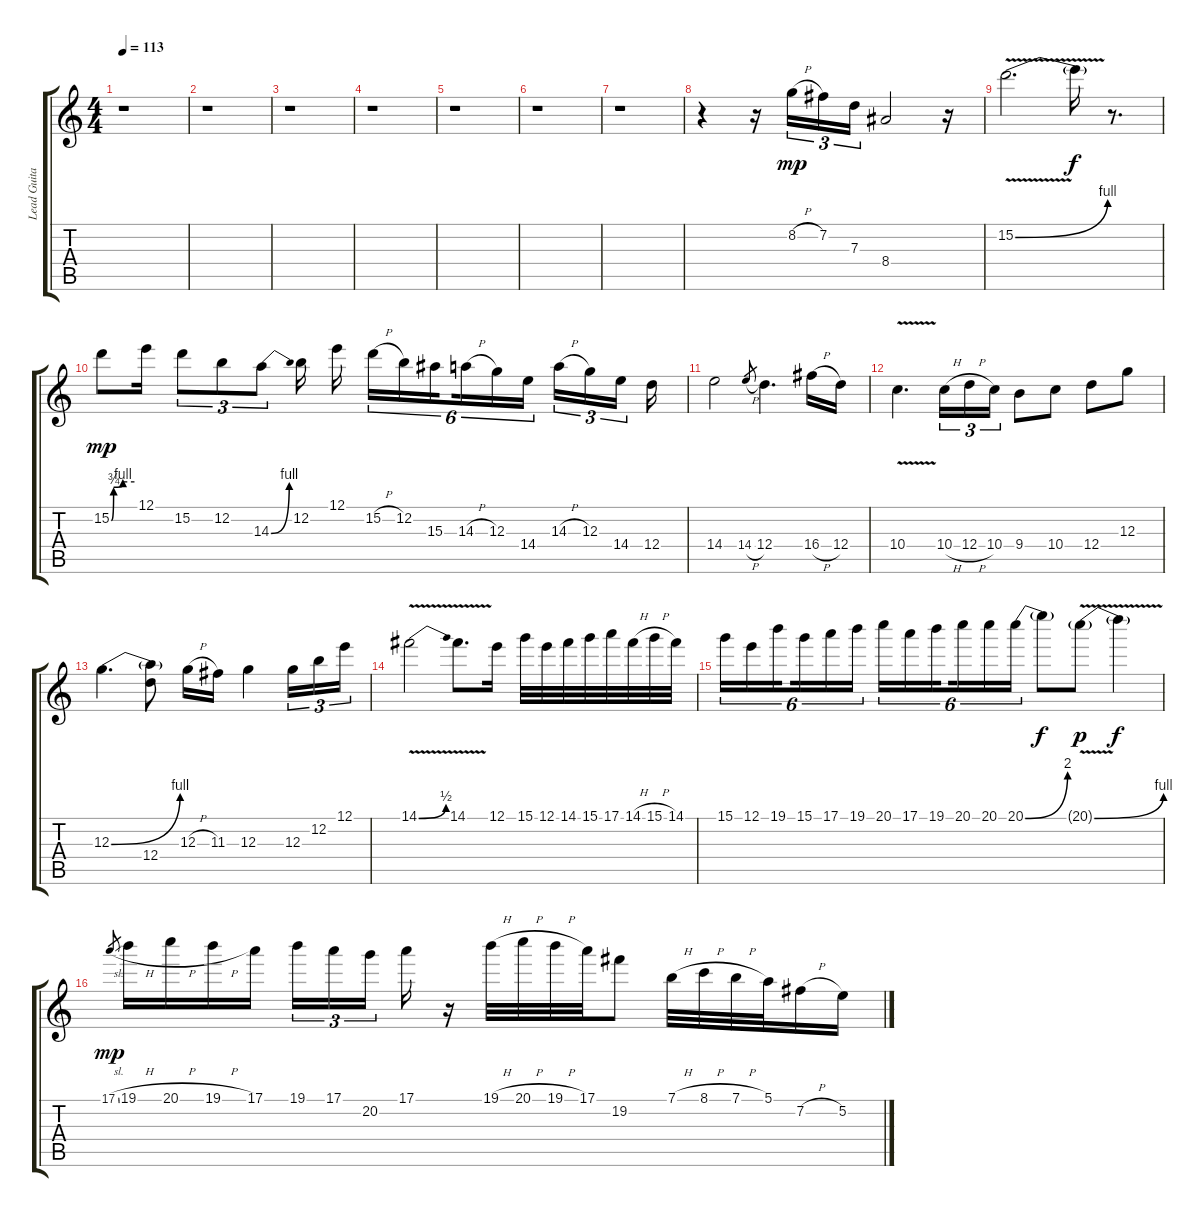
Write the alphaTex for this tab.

\track ("Lead Guitar" "Lead Guita") {instrument overdrivenguitar}
\staff {score tabs}
\tuning (E4 B3 G3 D3 A2 E2) {hide}
\ts (4 4)
\tempo 113
\clef g2
\ks c
r.1{dy mp} |
r.1 |
r.1 |
r.1 |
r.1 |
r.1 |
r.1 |
r.4 r.16 8.2{h}.16{tu (3 2)} 7.2.16{tu (3 2)} 7.3.16{tu (3 2)} 8.4.2 r.16 |
15.2{be (bend 0 0 60 4) v}.2{d} 15.2{t}.16{dy f} r.8{d} |
15.2{be (custom 0 0 6 3 30 4 60 4)}.8{dy mp} 12.1.16 15.2.8{tu (3 2)} 12.2.8{tu (3 2)} 14.3{be (bend 0 0 60 4)}.8{tu (3 2)} 12.2.16 12.1.16{beam splitsecondary} 15.2{h}.16{tu (6 4)} 12.2.16{tu (6 4)} 15.3.16{tu (6 4) beam splitsecondary} 14.3{h}.16{tu (6 4)} 12.3.16{tu (6 4)} 14.4.16{tu (6 4) beam splitsecondary} 14.3{h}.16{tu (3 2)} 12.3.16{tu (3 2)} 14.4.16{tu (3 2) beam splitsecondary} 12.4.16 |
14.4.2 14.4{h}.8{gr} 12.4.4{d} 16.4{h}.16 12.4.16 |
10.4{v}.4{d} 10.4{h}.16{tu (3 2)} 12.4{h}.16{tu (3 2)} 10.4.16{tu (3 2)} 9.4.8 10.4.8 12.4.8 12.3.8 |
12.3{be (bend 0 0 60 4)}.4{d} (12.3{t} 12.4).8 12.3{h}.16 11.3.16 12.3.4 12.3.16{tu (3 2)} 12.2.16{tu (3 2)} 12.1.16{tu (3 2)} |
14.1{be (bend 0 0 60 2) v}.2 14.1{v}.8{d} 12.1.16 15.1.32 12.1.32 14.1.32 15.1.32 17.1.32 14.1{h}.32 15.1{h}.32 14.1.32 |
15.1.16{tu (6 4)} 12.1.16{tu (6 4)} 19.1.16{tu (6 4) beam splitsecondary} 15.1.16{tu (6 4)} 17.1.16{tu (6 4)} 19.1.16{tu (6 4)} 20.1.16{tu (6 4)} 17.1.16{tu (6 4)} 19.1.16{tu (6 4) beam splitsecondary} 20.1.16{tu (6 4)} 20.1.16{tu (6 4)} 20.1{be (bend 0 0 60 8)}.16{tu (6 4)} 20.1{t}.8{dy f} 20.1{be (bend 0 0 60 4) v g}.8{dy p} 20.1{t}.4{dy f} |
17.1{sl}.8{gr dy mp} 19.1{h}.16 20.1{h}.16 19.1{h}.16 17.1.16 19.1.16{tu (3 2)} 17.1.16{tu (3 2)} 20.2.16{tu (3 2) beam splitsecondary} 17.1.16 r.16 19.1{h}.32 20.1{h}.32 19.1{h}.32 17.1.32 19.2.8 7.1{h}.32 8.1{h}.32 7.1{h}.32 5.1.32 7.2{h}.16 5.2.16
